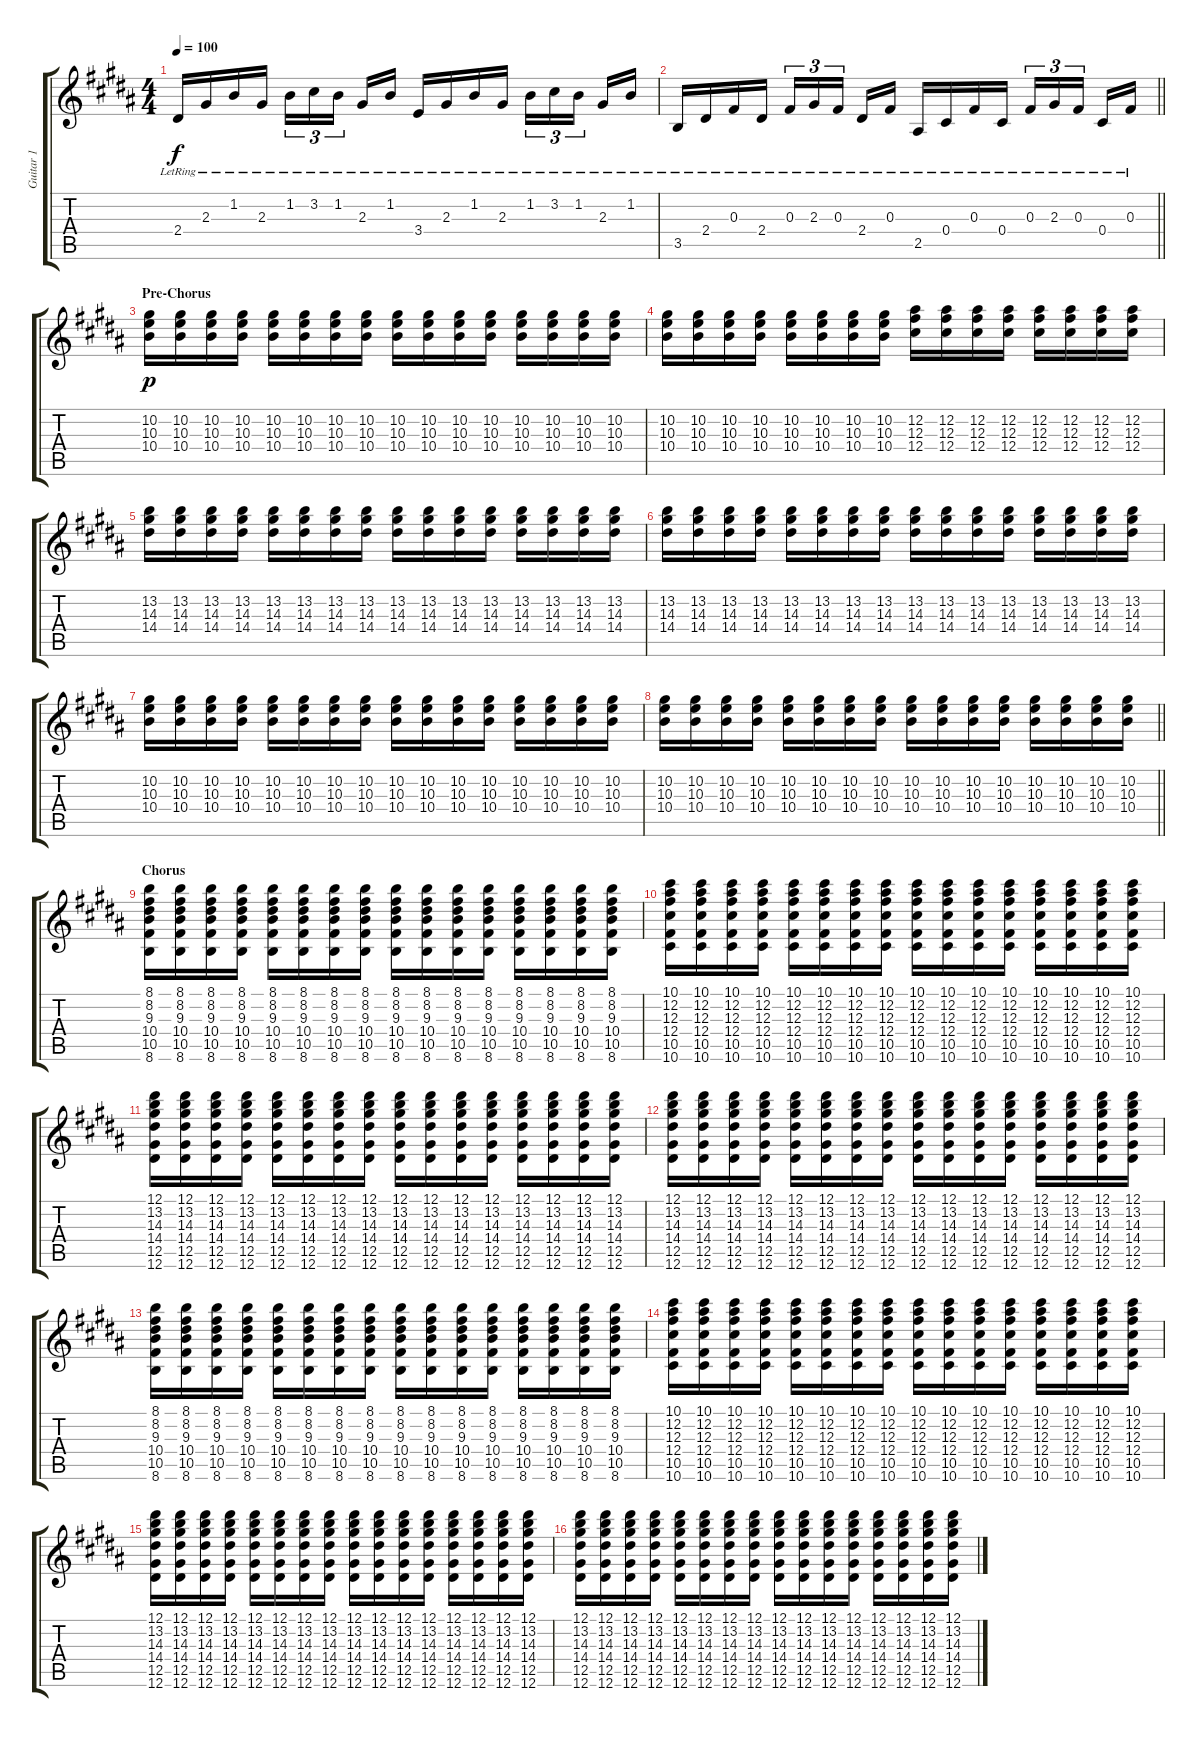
\track ("Guitar 1" "Guitar 1") {instrument acousticguitarnylon}
\staff {score tabs}
\tuning (Eb4 Bb3 Gb3 Db3 Ab2 Eb2) {hide}
\ts (4 4)
\tempo 100
\clef g2
\ks b
2.4{lr}.16{dy f} 2.3{lr}.16 1.2{lr}.16 2.3{lr}.16 1.2{lr}.16{tu (3 2)} 3.2{lr}.16{tu (3 2)} 1.2{lr}.16{tu (3 2) beam splitsecondary} 2.3{lr}.16 1.2{lr}.16 3.4{lr}.16 2.3{lr}.16 1.2{lr}.16 2.3{lr}.16 1.2{lr}.16{tu (3 2)} 3.2{lr}.16{tu (3 2)} 1.2{lr}.16{tu (3 2) beam splitsecondary} 2.3{lr}.16 1.2{lr}.16 |
\barLineRight lightlight
3.5{lr}.16 2.4{lr}.16 0.3{lr}.16 2.4{lr}.16 0.3{lr}.16{tu (3 2)} 2.3{lr}.16{tu (3 2)} 0.3{lr}.16{tu (3 2) beam splitsecondary} 2.4{lr}.16 0.3{lr}.16 2.5{lr}.16 0.4{lr}.16 0.3{lr}.16 0.4{lr}.16 0.3{lr}.16{tu (3 2)} 2.3{lr}.16{tu (3 2)} 0.3{lr}.16{tu (3 2) beam splitsecondary} 0.4{lr}.16 0.3{lr}.16 |
\section ("" "Pre-Chorus")
(10.2 10.3 10.4).16{dy p volume 14 instrument electricguitarclean} (10.2 10.3 10.4).16 (10.2 10.3 10.4).16 (10.2 10.3 10.4).16 (10.2 10.3 10.4).16 (10.2 10.3 10.4).16 (10.2 10.3 10.4).16 (10.2 10.3 10.4).16 (10.2 10.3 10.4).16 (10.2 10.3 10.4).16 (10.2 10.3 10.4).16 (10.2 10.3 10.4).16 (10.2 10.3 10.4).16 (10.2 10.3 10.4).16 (10.2 10.3 10.4).16 (10.2 10.3 10.4).16 |
(10.2 10.3 10.4).16 (10.2 10.3 10.4).16 (10.2 10.3 10.4).16 (10.2 10.3 10.4).16 (10.2 10.3 10.4).16 (10.2 10.3 10.4).16 (10.2 10.3 10.4).16 (10.2 10.3 10.4).16 (12.2 12.3 12.4).16 (12.2 12.3 12.4).16 (12.2 12.3 12.4).16 (12.2 12.3 12.4).16 (12.2 12.3 12.4).16 (12.2 12.3 12.4).16 (12.2 12.3 12.4).16 (12.2 12.3 12.4).16 |
(13.2 14.3 14.4).16 (13.2 14.3 14.4).16 (13.2 14.3 14.4).16 (13.2 14.3 14.4).16 (13.2 14.3 14.4).16 (13.2 14.3 14.4).16 (13.2 14.3 14.4).16 (13.2 14.3 14.4).16 (13.2 14.3 14.4).16 (13.2 14.3 14.4).16 (13.2 14.3 14.4).16 (13.2 14.3 14.4).16 (13.2 14.3 14.4).16 (13.2 14.3 14.4).16 (13.2 14.3 14.4).16 (13.2 14.3 14.4).16 |
(13.2 14.3 14.4).16 (13.2 14.3 14.4).16 (13.2 14.3 14.4).16 (13.2 14.3 14.4).16 (13.2 14.3 14.4).16 (13.2 14.3 14.4).16 (13.2 14.3 14.4).16 (13.2 14.3 14.4).16 (13.2 14.3 14.4).16 (13.2 14.3 14.4).16 (13.2 14.3 14.4).16 (13.2 14.3 14.4).16 (13.2 14.3 14.4).16 (13.2 14.3 14.4).16 (13.2 14.3 14.4).16 (13.2 14.3 14.4).16 |
(10.2 10.3 10.4).16{volume 14} (10.2 10.3 10.4).16 (10.2 10.3 10.4).16 (10.2 10.3 10.4).16 (10.2 10.3 10.4).16 (10.2 10.3 10.4).16 (10.2 10.3 10.4).16 (10.2 10.3 10.4).16 (10.2 10.3 10.4).16 (10.2 10.3 10.4).16 (10.2 10.3 10.4).16 (10.2 10.3 10.4).16 (10.2 10.3 10.4).16 (10.2 10.3 10.4).16 (10.2 10.3 10.4).16 (10.2 10.3 10.4).16 |
\barLineRight lightlight
(10.2 10.3 10.4).16{volume 14} (10.2 10.3 10.4).16 (10.2 10.3 10.4).16 (10.2 10.3 10.4).16 (10.2 10.3 10.4).16 (10.2 10.3 10.4).16 (10.2 10.3 10.4).16 (10.2 10.3 10.4).16 (10.2 10.3 10.4).16 (10.2 10.3 10.4).16 (10.2 10.3 10.4).16 (10.2 10.3 10.4).16 (10.2 10.3 10.4).16 (10.2 10.3 10.4).16 (10.2 10.3 10.4).16 (10.2 10.3 10.4).16 |
\section ("" "Chorus")
(8.1 8.2 9.3 10.4 10.5 8.6).16 (8.1 8.2 9.3 10.4 10.5 8.6).16 (8.1 8.2 9.3 10.4 10.5 8.6).16 (8.1 8.2 9.3 10.4 10.5 8.6).16 (8.1 8.2 9.3 10.4 10.5 8.6).16 (8.1 8.2 9.3 10.4 10.5 8.6).16 (8.1 8.2 9.3 10.4 10.5 8.6).16 (8.1 8.2 9.3 10.4 10.5 8.6).16 (8.1 8.2 9.3 10.4 10.5 8.6).16 (8.1 8.2 9.3 10.4 10.5 8.6).16 (8.1 8.2 9.3 10.4 10.5 8.6).16 (8.1 8.2 9.3 10.4 10.5 8.6).16 (8.1 8.2 9.3 10.4 10.5 8.6).16 (8.1 8.2 9.3 10.4 10.5 8.6).16 (8.1 8.2 9.3 10.4 10.5 8.6).16 (8.1 8.2 9.3 10.4 10.5 8.6).16 |
(10.1 12.2 12.3 12.4 10.5 10.6).16 (10.1 12.2 12.3 12.4 10.5 10.6).16 (10.1 12.2 12.3 12.4 10.5 10.6).16 (10.1 12.2 12.3 12.4 10.5 10.6).16 (10.1 12.2 12.3 12.4 10.5 10.6).16 (10.1 12.2 12.3 12.4 10.5 10.6).16 (10.1 12.2 12.3 12.4 10.5 10.6).16 (10.1 12.2 12.3 12.4 10.5 10.6).16 (10.1 12.2 12.3 12.4 10.5 10.6).16 (10.1 12.2 12.3 12.4 10.5 10.6).16 (10.1 12.2 12.3 12.4 10.5 10.6).16 (10.1 12.2 12.3 12.4 10.5 10.6).16 (10.1 12.2 12.3 12.4 10.5 10.6).16 (10.1 12.2 12.3 12.4 10.5 10.6).16 (10.1 12.2 12.3 12.4 10.5 10.6).16 (10.1 12.2 12.3 12.4 10.5 10.6).16 |
(12.1 13.2 14.3 14.4 12.5 12.6).16 (12.1 13.2 14.3 14.4 12.5 12.6).16 (12.1 13.2 14.3 14.4 12.5 12.6).16 (12.1 13.2 14.3 14.4 12.5 12.6).16 (12.1 13.2 14.3 14.4 12.5 12.6).16 (12.1 13.2 14.3 14.4 12.5 12.6).16 (12.1 13.2 14.3 14.4 12.5 12.6).16 (12.1 13.2 14.3 14.4 12.5 12.6).16 (12.1 13.2 14.3 14.4 12.5 12.6).16 (12.1 13.2 14.3 14.4 12.5 12.6).16 (12.1 13.2 14.3 14.4 12.5 12.6).16 (12.1 13.2 14.3 14.4 12.5 12.6).16 (12.1 13.2 14.3 14.4 12.5 12.6).16 (12.1 13.2 14.3 14.4 12.5 12.6).16 (12.1 13.2 14.3 14.4 12.5 12.6).16 (12.1 13.2 14.3 14.4 12.5 12.6).16 |
(12.1 13.2 14.3 14.4 12.5 12.6).16 (12.1 13.2 14.3 14.4 12.5 12.6).16 (12.1 13.2 14.3 14.4 12.5 12.6).16 (12.1 13.2 14.3 14.4 12.5 12.6).16 (12.1 13.2 14.3 14.4 12.5 12.6).16 (12.1 13.2 14.3 14.4 12.5 12.6).16 (12.1 13.2 14.3 14.4 12.5 12.6).16 (12.1 13.2 14.3 14.4 12.5 12.6).16 (12.1 13.2 14.3 14.4 12.5 12.6).16 (12.1 13.2 14.3 14.4 12.5 12.6).16 (12.1 13.2 14.3 14.4 12.5 12.6).16 (12.1 13.2 14.3 14.4 12.5 12.6).16 (12.1 13.2 14.3 14.4 12.5 12.6).16 (12.1 13.2 14.3 14.4 12.5 12.6).16 (12.1 13.2 14.3 14.4 12.5 12.6).16 (12.1 13.2 14.3 14.4 12.5 12.6).16 |
(8.1 8.2 9.3 10.4 10.5 8.6).16 (8.1 8.2 9.3 10.4 10.5 8.6).16 (8.1 8.2 9.3 10.4 10.5 8.6).16 (8.1 8.2 9.3 10.4 10.5 8.6).16 (8.1 8.2 9.3 10.4 10.5 8.6).16 (8.1 8.2 9.3 10.4 10.5 8.6).16 (8.1 8.2 9.3 10.4 10.5 8.6).16 (8.1 8.2 9.3 10.4 10.5 8.6).16 (8.1 8.2 9.3 10.4 10.5 8.6).16 (8.1 8.2 9.3 10.4 10.5 8.6).16 (8.1 8.2 9.3 10.4 10.5 8.6).16 (8.1 8.2 9.3 10.4 10.5 8.6).16 (8.1 8.2 9.3 10.4 10.5 8.6).16 (8.1 8.2 9.3 10.4 10.5 8.6).16 (8.1 8.2 9.3 10.4 10.5 8.6).16 (8.1 8.2 9.3 10.4 10.5 8.6).16 |
(10.1 12.2 12.3 12.4 10.5 10.6).16 (10.1 12.2 12.3 12.4 10.5 10.6).16 (10.1 12.2 12.3 12.4 10.5 10.6).16 (10.1 12.2 12.3 12.4 10.5 10.6).16 (10.1 12.2 12.3 12.4 10.5 10.6).16 (10.1 12.2 12.3 12.4 10.5 10.6).16 (10.1 12.2 12.3 12.4 10.5 10.6).16 (10.1 12.2 12.3 12.4 10.5 10.6).16 (10.1 12.2 12.3 12.4 10.5 10.6).16 (10.1 12.2 12.3 12.4 10.5 10.6).16 (10.1 12.2 12.3 12.4 10.5 10.6).16 (10.1 12.2 12.3 12.4 10.5 10.6).16 (10.1 12.2 12.3 12.4 10.5 10.6).16 (10.1 12.2 12.3 12.4 10.5 10.6).16 (10.1 12.2 12.3 12.4 10.5 10.6).16 (10.1 12.2 12.3 12.4 10.5 10.6).16 |
(12.1 13.2 14.3 14.4 12.5 12.6).16 (12.1 13.2 14.3 14.4 12.5 12.6).16 (12.1 13.2 14.3 14.4 12.5 12.6).16 (12.1 13.2 14.3 14.4 12.5 12.6).16 (12.1 13.2 14.3 14.4 12.5 12.6).16 (12.1 13.2 14.3 14.4 12.5 12.6).16 (12.1 13.2 14.3 14.4 12.5 12.6).16 (12.1 13.2 14.3 14.4 12.5 12.6).16 (12.1 13.2 14.3 14.4 12.5 12.6).16 (12.1 13.2 14.3 14.4 12.5 12.6).16 (12.1 13.2 14.3 14.4 12.5 12.6).16 (12.1 13.2 14.3 14.4 12.5 12.6).16 (12.1 13.2 14.3 14.4 12.5 12.6).16 (12.1 13.2 14.3 14.4 12.5 12.6).16 (12.1 13.2 14.3 14.4 12.5 12.6).16 (12.1 13.2 14.3 14.4 12.5 12.6).16 |
(12.1 13.2 14.3 14.4 12.5 12.6).16 (12.1 13.2 14.3 14.4 12.5 12.6).16 (12.1 13.2 14.3 14.4 12.5 12.6).16 (12.1 13.2 14.3 14.4 12.5 12.6).16 (12.1 13.2 14.3 14.4 12.5 12.6).16 (12.1 13.2 14.3 14.4 12.5 12.6).16 (12.1 13.2 14.3 14.4 12.5 12.6).16 (12.1 13.2 14.3 14.4 12.5 12.6).16 (12.1 13.2 14.3 14.4 12.5 12.6).16 (12.1 13.2 14.3 14.4 12.5 12.6).16 (12.1 13.2 14.3 14.4 12.5 12.6).16 (12.1 13.2 14.3 14.4 12.5 12.6).16 (12.1 13.2 14.3 14.4 12.5 12.6).16 (12.1 13.2 14.3 14.4 12.5 12.6).16 (12.1 13.2 14.3 14.4 12.5 12.6).16 (12.1 13.2 14.3 14.4 12.5 12.6).16
